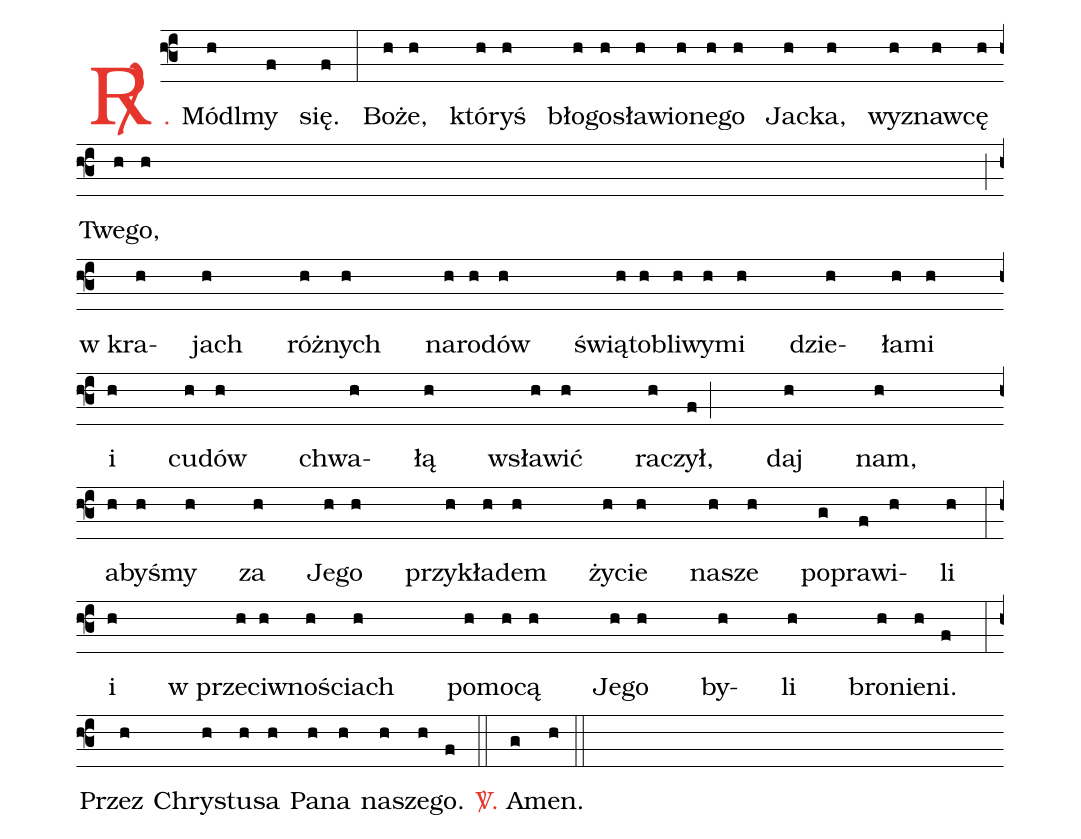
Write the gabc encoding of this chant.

%%
(f3)
<c><sp>R/</sp>.</c> Mó(h)dlmy(f) się.(f) (:)
Bo(h)że,(h) któ(h)ryś(h) bło(h)go(h)sła(h)wio(h)ne(h)go(h) Jac(h)ka,(h)
wy(h)znaw(h)cę(h) Twe(h)go,(h) (;) (z)
w kra(h)jach(h) róż(h)nych(h) na(h)ro(h)dów(h) świą(h)to(h)bli(h)wy(h)mi(h) dzie(h)ła(h)mi(h) (z)
i(h) cu(h)dów(h) chwa(h)łą(h) wsła(h)wić(h) ra(h)czył,(f;) daj(h) nam,(h) (z)
a(h)by(h)śmy(h) za(h) Je(h)go(h) przy(h)kła(h)dem(h) ży(h)cie(h) na(h)sze(h) po(g)pra(f)wi(h)li(h) (:) (z)
i(h) w prze(h)ciw(h)no(h)ściach(h) po(h)mo(h)cą(h) Je(h)go(h) by(h)li(h) bro(h)nie(h)ni.(f) (:) (z)
Przez(h) Chry(h)stu(h)sa(h) Pa(h)na(h) na(h)sze(h)go.(f) (::)
<c><sp>V/</sp>.</c> A(g)men.(h) (::)
